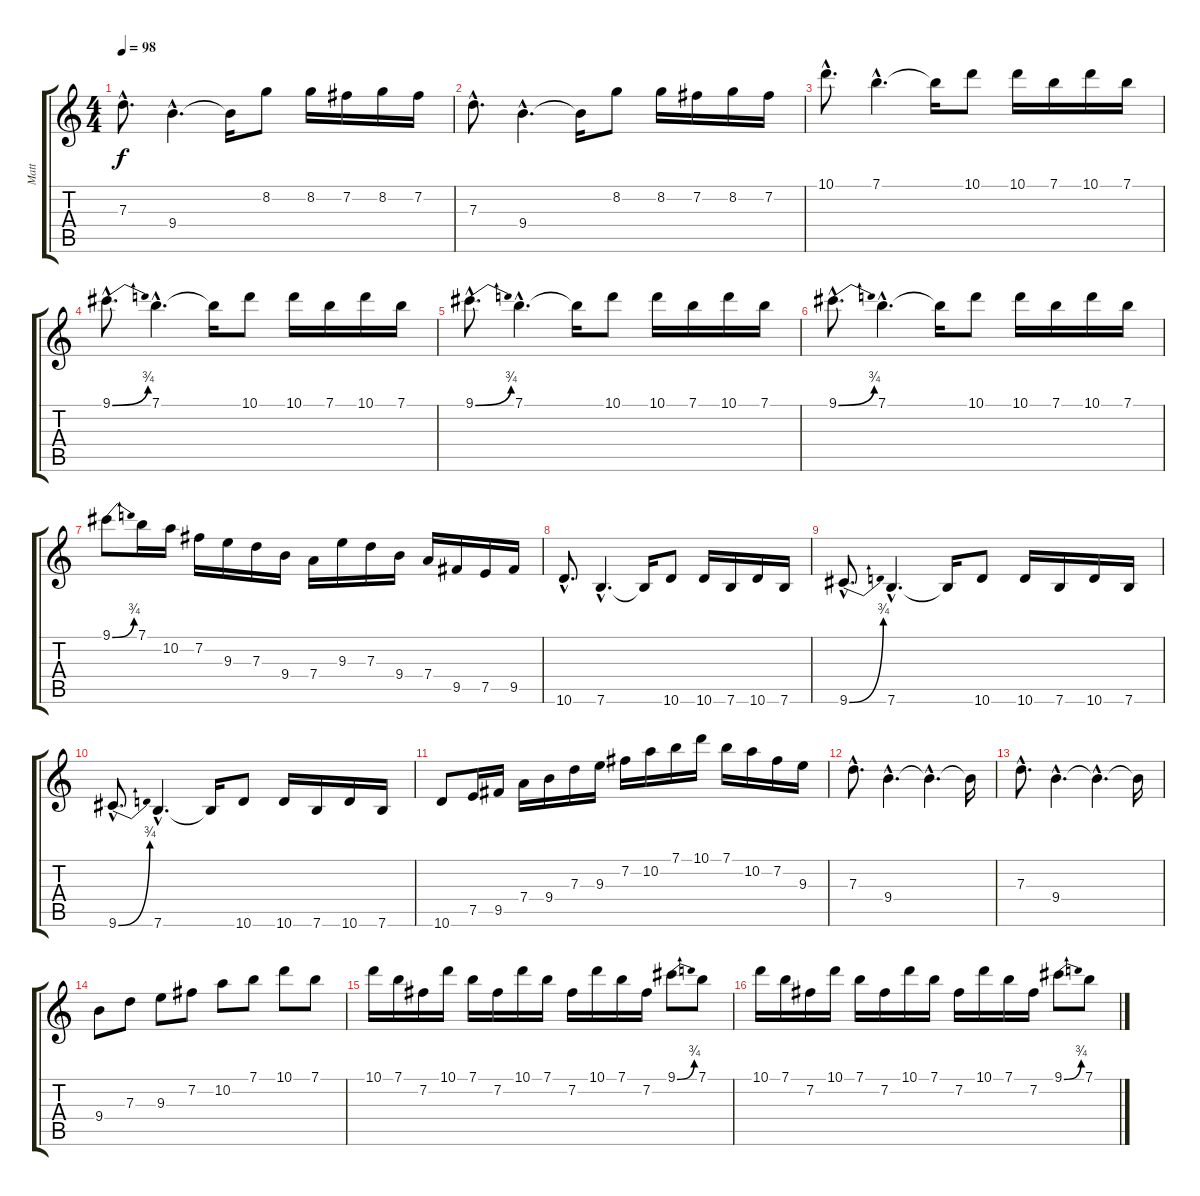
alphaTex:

\track ("Matt" "Matt") {instrument overdrivenguitar}
\staff {score tabs}
\tuning (E4 B3 G3 D3 A2 E2) {hide}
\ts (4 4)
\tempo 98
\clef g2
\ks c
7.3{hac}.8{d dy f} 9.4{hac}.4{d} 9.4{t}.16 8.2.8 8.2.16 7.2.16 8.2.16 7.2.16 |
7.3{hac}.8{d} 9.4{hac}.4{d} 9.4{t}.16 8.2.8 8.2.16 7.2.16 8.2.16 7.2.16 |
10.1{hac}.8{d} 7.1{hac}.4{d} 7.1{t}.16 10.1.8 10.1.16 7.1.16 10.1.16 7.1.16 |
9.1{be (bend 0 0 60 3) hac}.8{d} 7.1{hac}.4{d} 7.1{t}.16 10.1.8 10.1.16 7.1.16 10.1.16 7.1.16 |
9.1{be (bend 0 0 60 3) hac}.8{d} 7.1{hac}.4{d} 7.1{t}.16 10.1.8 10.1.16 7.1.16 10.1.16 7.1.16 |
9.1{be (bend 0 0 60 3) hac}.8{d} 7.1{hac}.4{d} 7.1{t}.16 10.1.8 10.1.16 7.1.16 10.1.16 7.1.16 |
9.1{be (bend 0 0 60 3)}.8 7.1.16 10.2.16 7.2.16 9.3.16 7.3.16 9.4.16 7.4.16 9.3.16 7.3.16 9.4.16 7.4.16 9.5.16 7.5.16 9.5.16 |
10.6{hac}.8{d} 7.6{hac}.4{d} 7.6{t}.16 10.6.8 10.6.16 7.6.16 10.6.16 7.6.16 |
9.6{be (bend 0 0 60 3) hac}.8{d} 7.6{hac}.4{d} 7.6{t}.16 10.6.8 10.6.16 7.6.16 10.6.16 7.6.16 |
9.6{be (bend 0 0 60 3) hac}.8{d} 7.6{hac}.4{d} 7.6{t}.16 10.6.8 10.6.16 7.6.16 10.6.16 7.6.16 |
10.6.8 7.5.16 9.5.16 7.4.16 9.4.16 7.3.16 9.3.16 7.2.16 10.2.16 7.1.16 10.1.16 7.1.16 10.2.16 7.2.16 9.3.16 |
7.3{hac}.8{d} 9.4{hac}.4{d} 9.4{hac t}.4{d} 9.4{t}.16 |
7.3{hac}.8{d} 9.4{hac}.4{d} 9.4{hac t}.4{d} 9.4{t}.16 |
9.4.8 7.3.8 9.3.8 7.2.8 10.2.8 7.1.8 10.1.8 7.1.8 |
10.1.16 7.1.16 7.2.16 10.1.16 7.1.16 7.2.16 10.1.16 7.1.16 7.2.16 10.1.16 7.1.16 7.2.16 9.1{be (bend 0 0 60 3)}.8 7.1.8 |
10.1.16 7.1.16 7.2.16 10.1.16 7.1.16 7.2.16 10.1.16 7.1.16 7.2.16 10.1.16 7.1.16 7.2.16 9.1{be (bend 0 0 60 3)}.8 7.1.8
